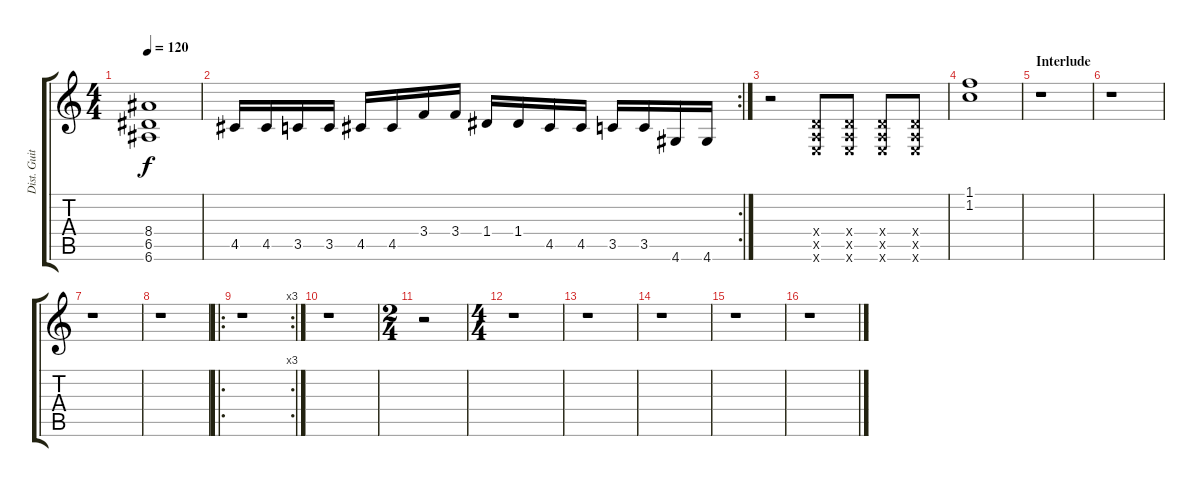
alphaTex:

\track ("Dist. Guitar" "Dist. Guit") {instrument distortionguitar}
\staff {score tabs}
\tuning (E4 B3 G3 D3 A2 E2) {hide}
\ts (4 4)
\tempo 120
\clef g2
\ks c
(8.4 6.5 6.6).1{dy f} |
\rc 2
4.5.16 4.5.16 3.5.16 3.5.16 4.5.16 4.5.16 3.4.16 3.4.16 1.4.16 1.4.16 4.5.16 4.5.16 3.5.16 3.5.16 4.6.16 4.6.16 |
r.2 (0.4{x} 0.5{x} 0.6{x}).8 (0.4{x} 0.5{x} 0.6{x}).8 (0.4{x} 0.5{x} 0.6{x}).8 (0.4{x} 0.5{x} 0.6{x}).8 |
(1.1 1.2).1 |
\section ("" "Interlude")
r.1 |
r.1 |
r.1 |
r.1 |
\ro
\rc 3
r.1 |
r.1 |
\ts (2 4)
r.2 |
\ts (4 4)
r.1 |
r.1 |
r.1 |
r.1 |
r.1
